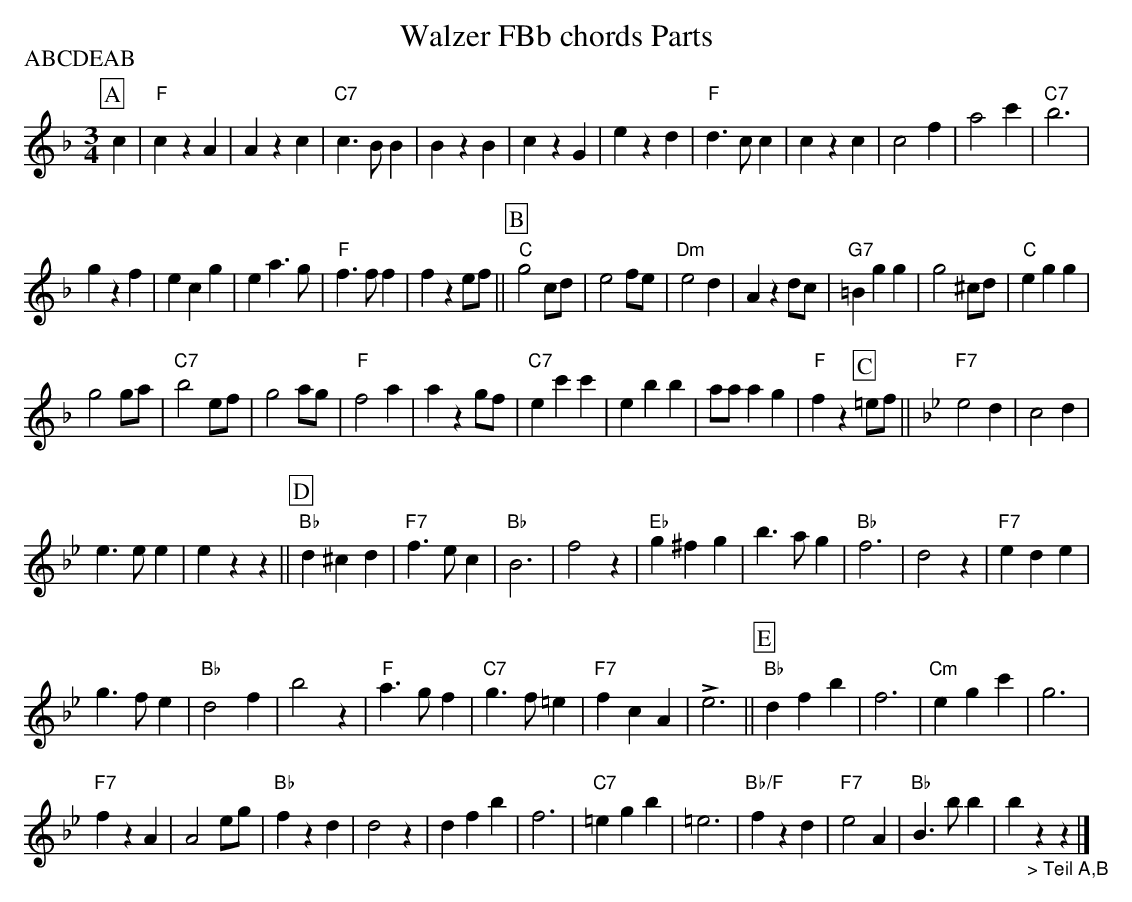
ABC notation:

X:1
T: Walzer FBb chords Parts
P:ABCDEAB % the orig. has only parts: ABCD
M:3/4
L:1/4
K:F %%MIDI gchordon
[P:A] c| "F"czA | Azc | "C7"c>BB | BzB | czG | ezd | "F"d>cc | czc | c2f | a2c' | "C7"b3 |
gzf | ecg | ea>g | "F"f>ff | fze/f/ ||[P:B] "C"g2 c/d/ | e2 f/e/ | "Dm"e2d | Azd/c/ | "G7"=Bgg | g2 ^c/d/ | "C"egg |
g2g/a/ | "C7"b2e/f/ | g2a/g/ | "F"f2a | azg/f/ | "C7"ec'c' | ebb | a/a/ag | "F"fz [P:C] =e/f/ || [K:Bb] "F7"e2d | c2d |
e>ee | ezz || [P:D] "Bb"d^cd | "F7"f>ec | "Bb"B3 | f2z | "Eb"g^fg | b>ag | "Bb"f3 | d2z | "F7"ede |
g>fe | "Bb"d2f | b2z | "F"a>gf | "C7"g>f=e | "F7"fcA | +>+e3 || [P:E] "Bb"dfb | f3 | "Cm"egc' | g3 |
"F7"fzA | A2e/g/ | "Bb"fzd | d2z | dfb | f3 | "C7"=egb | =e3 | "Bb/F"fzd | "F7"e2A | "Bb"B>bb | b"_> Teil A,B"zz |]
